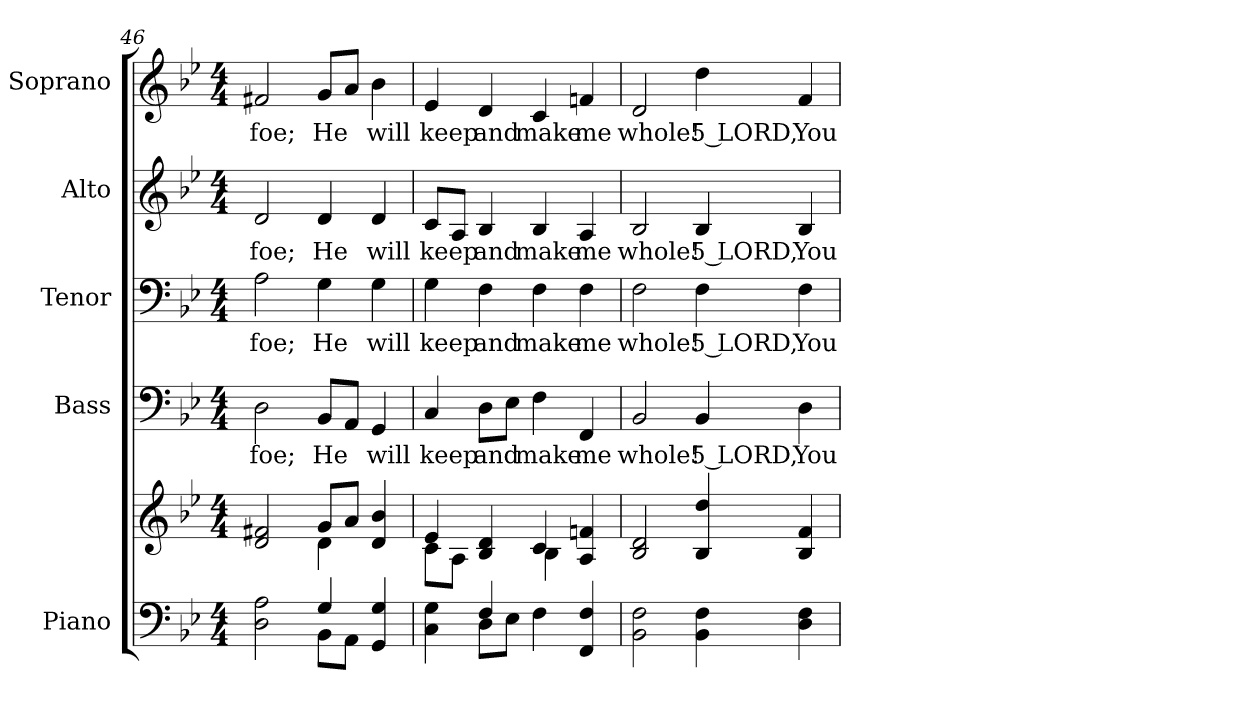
**kern	**kern	**kern	**text	**kern	**text	**kern	**text	**kern	**text
*part5	*part5	*part4	*part4	*part3	*part3	*part2	*part2	*part1	*part1
*staff6	*staff5	*staff4	*staff4	*staff3	*staff3	*staff2	*staff2	*staff1	*staff1
*I"Piano	*	*I"Bass	*	*I"Tenor	*	*I"Alto	*	*I"Soprano	*
*I'Pno.	*	*I'B.	*	*I'T.	*	*I'A.	*	*I'S.	*
!!LO:PB:g=z
*clefF4	*clefG2	*clefF4	*	*clefF4	*	*clefG2	*	*clefG2	*
*k[b-e-]	*k[b-e-]	*k[b-e-]	*	*k[b-e-]	*	*k[b-e-]	*	*k[b-e-]	*
*B-:	*B-:	*B-:	*	*B-:	*	*B-:	*	*B-:	*
*M4/4	*M4/4	*M4/4	*	*M4/4	*	*M4/4	*	*M4/4	*
=46	=46	=46	=46	=46	=46	=46	=46	=46	=46
*^	*^	*	*	*	*	*	*	*	*
!	!	!	!	!	!LO:LY:b:color=#000000	!	!	!	!	!	!
!	!	!	!	!	!	!	!LO:LY:b:color=#000000	!	!	!	!
!	!	!	!	!	!	!	!	!	!LO:LY:b:color=#000000	!	!
!	!	!	!	!	!	!	!	!	!	!	!LO:LY:b:color=#000000
2Di\ 2Ai	2ryy	2di/ 2f#Xi	2ryy	2Di\	foe;	2Ai\	foe;	2di/	foe;	2f#Xi/	foe;
!	!	!	!	!	!LO:LY:b:color=#000000	!	!	!	!	!	!
!	!	!	!	!	!	!	!LO:LY:b:color=#000000	!	!	!	!
!	!	!	!	!	!	!	!	!	!LO:LY:b:color=#000000	!	!
!	!	!	!	!	!	!	!	!	!	!	!LO:LY:b:color=#000000
4Gi/	8BB-i\L	8gi/L	4di\	8BB-i/L	He	4Gi\	He	4di/	He	8gi/L	He
.	8AAi\J	8ai/J	.	8AAi/J	.	.	.	.	.	8ai/J	.
!	!	!	!	!	!LO:LY:b:color=#000000	!	!	!	!	!	!
!	!	!	!	!	!	!	!LO:LY:b:color=#000000	!	!	!	!
!	!	!	!	!	!	!	!	!	!LO:LY:b:color=#000000	!	!
!	!	!	!	!	!	!	!	!	!	!	!LO:LY:b:color=#000000
4GGi/ 4Gi	4ryy	4di/ 4b-i	4ryy	4GGi/	will	4Gi\	will	4di/	will	4b-i\	will
=47	=47	=47	=47	=47	=47	=47	=47	=47	=47	=47	=47
!	!	!	!	!	!LO:LY:b:color=#000000	!	!	!	!	!	!
!	!	!	!	!	!	!	!LO:LY:b:color=#000000	!	!	!	!
!	!	!	!	!	!	!	!	!	!LO:LY:b:color=#000000	!	!
!	!	!	!	!	!	!	!	!	!	!	!LO:LY:b:color=#000000
4Ci\ 4Gi	4ryy	4e-i/	8ci\L	4Ci/	keep	4Gi\	keep	8ci/L	keep	4e-i/	keep
.	.	.	8Ai\J	.	.	.	.	8Ai/J	.	.	.
!	!	!	!	!	!LO:LY:b:color=#000000	!	!	!	!	!	!
!	!	!	!	!	!	!	!LO:LY:b:color=#000000	!	!	!	!
!	!	!	!	!	!	!	!	!	!LO:LY:b:color=#000000	!	!
!	!	!	!	!	!	!	!	!	!	!	!LO:LY:b:color=#000000
4Fi/	8Di\L	4B-i/ 4di	4ryy	8Di\L	and	4Fi\	and	4B-i/	and	4di/	and
.	8E-i\J	.	.	8E-i\J	.	.	.	.	.	.	.
!	!	!	!	!	!LO:LY:b:color=#000000	!	!	!	!	!	!
!	!	!	!	!	!	!	!LO:LY:b:color=#000000	!	!	!	!
!	!	!	!	!	!	!	!	!	!LO:LY:b:color=#000000	!	!
!	!	!	!	!	!	!	!	!	!	!	!LO:LY:b:color=#000000
4Fi\	2ryy	4ci/	4B-i\	4Fi\	make	4Fi\	make	4B-i/	make	4ci/	make
!	!	!	!	!	!LO:LY:b:color=#000000	!	!	!	!	!	!
!	!	!	!	!	!	!	!LO:LY:b:color=#000000	!	!	!	!
!	!	!	!	!	!	!	!	!	!LO:LY:b:color=#000000	!	!
!	!	!	!	!	!	!	!	!	!	!	!LO:LY:b:color=#000000
4FFi/ 4Fi	.	4Ai/ 4fni	4ryy	4FFi/	me	4Fi\	me	4Ai/	me	4fni/	me
*v	*v	*	*	*	*	*	*	*	*	*	*
*	*v	*v	*	*	*	*	*	*	*	*
=48	=48	=48	=48	=48	=48	=48	=48	=48	=48
*	*^	*	*	*	*	*	*	*	*
!	!	!	!	!LO:LY:b:color=#000000	!	!	!	!	!	!
*	*v	*v	*	*	*	*	*	*	*	*
*	*^	*	*	*	*	*	*	*	*
!	!	!	!	!	!	!LO:LY:b:color=#000000	!	!	!	!
*	*v	*v	*	*	*	*	*	*	*	*
*	*^	*	*	*	*	*	*	*	*
!	!	!	!	!	!	!	!	!LO:LY:b:color=#000000	!	!
*	*v	*v	*	*	*	*	*	*	*	*
*	*^	*	*	*	*	*	*	*	*
!	!	!	!	!	!	!	!	!	!	!LO:LY:b:color=#000000
*	*v	*v	*	*	*	*	*	*	*	*
2BB-i\ 2Fi	2B-i/ 2di	2BB-i/	whole!	2Fi\	whole!	2B-i/	whole!	2di/	whole!
!	!	!	!LO:LY:b:color=#000000	!	!	!	!	!	!
!	!	!	!	!	!LO:LY:b:color=#000000	!	!	!	!
!	!	!	!	!	!	!	!LO:LY:b:color=#000000	!	!
!	!	!	!	!	!	!	!	!	!LO:LY:b:color=#000000
4BB-i\ 4Fi	4B-i/ 4ddi	4BB-i/	5 LORD,	4Fi\	5 LORD,	4B-i/	5 LORD,	4ddi\	5 LORD,
!	!	!	!LO:LY:b:color=#000000	!	!	!	!	!	!
!	!	!	!	!	!LO:LY:b:color=#000000	!	!	!	!
!	!	!	!	!	!	!	!LO:LY:b:color=#000000	!	!
!	!	!	!	!	!	!	!	!	!LO:LY:b:color=#000000
4Di\ 4Fi	4B-i/ 4fi	4Di\	You	4Fi\	You	4B-i/	You	4fi/	You
=	=	=	=	=	=	=	=	=	=
*-	*-	*-	*-	*-	*-	*-	*-	*-	*-
